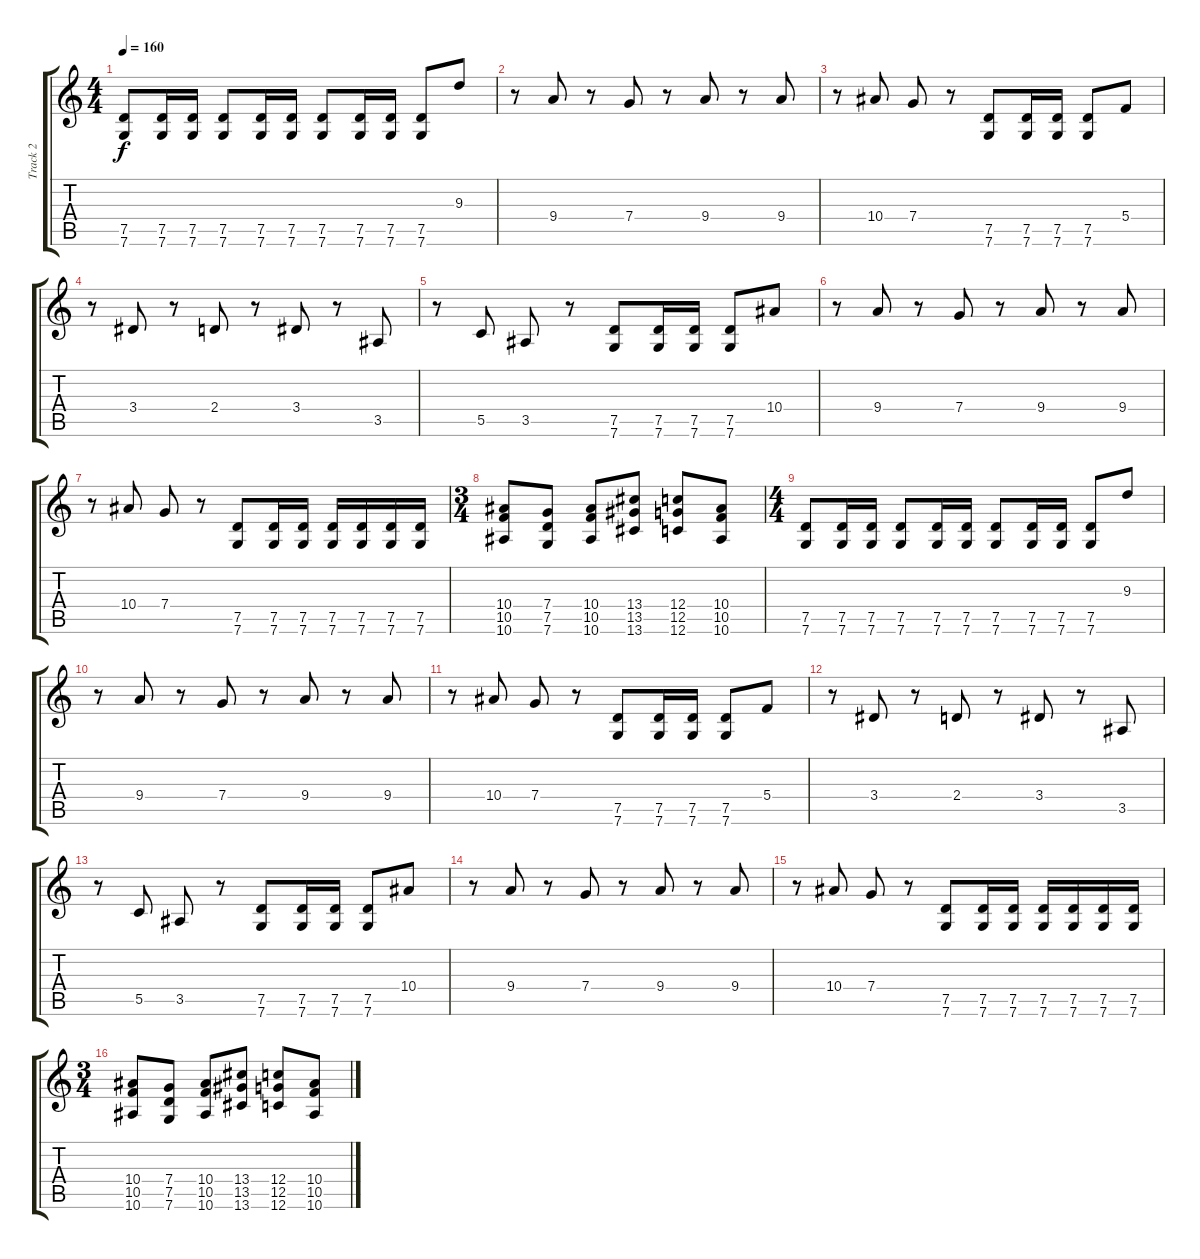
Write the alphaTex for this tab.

\track ("Track 2" "Track 2") {instrument acousticguitarnylon}
\staff {score tabs}
\tuning (D4 A3 F3 C3 G2 C2) {hide}
\ts (4 4)
\tempo 160
\clef g2
\ks c
(7.5 7.6).8{dy f} (7.5 7.6).16 (7.5 7.6).16 (7.5 7.6).8 (7.5 7.6).16 (7.5 7.6).16 (7.5 7.6).8 (7.5 7.6).16 (7.5 7.6).16 (7.5 7.6).8 9.3.8 |
r.8 9.4.8 r.8 7.4.8 r.8 9.4.8 r.8 9.4.8 |
r.8 10.4.8 7.4.8 r.8 (7.5 7.6).8 (7.5 7.6).16 (7.5 7.6).16 (7.5 7.6).8 5.4.8 |
r.8 3.4.8 r.8 2.4.8 r.8 3.4.8 r.8 3.5.8 |
r.8 5.5.8 3.5.8 r.8 (7.5 7.6).8 (7.5 7.6).16 (7.5 7.6).16 (7.5 7.6).8 10.4.8 |
r.8 9.4.8 r.8 7.4.8 r.8 9.4.8 r.8 9.4.8 |
r.8 10.4.8 7.4.8 r.8 (7.5 7.6).8 (7.5 7.6).16 (7.5 7.6).16 (7.5 7.6).16 (7.5 7.6).16 (7.5 7.6).16 (7.5 7.6).16 |
\ts (3 4)
(10.4 10.5 10.6).8 (7.4 7.5 7.6).8 (10.4 10.5 10.6).8 (13.4 13.5 13.6).8 (12.4 12.5 12.6).8 (10.4 10.5 10.6).8 |
\ts (4 4)
(7.5 7.6).8 (7.5 7.6).16 (7.5 7.6).16 (7.5 7.6).8 (7.5 7.6).16 (7.5 7.6).16 (7.5 7.6).8 (7.5 7.6).16 (7.5 7.6).16 (7.5 7.6).8 9.3.8 |
r.8 9.4.8 r.8 7.4.8 r.8 9.4.8 r.8 9.4.8 |
r.8 10.4.8 7.4.8 r.8 (7.5 7.6).8 (7.5 7.6).16 (7.5 7.6).16 (7.5 7.6).8 5.4.8 |
r.8 3.4.8 r.8 2.4.8 r.8 3.4.8 r.8 3.5.8 |
r.8 5.5.8 3.5.8 r.8 (7.5 7.6).8 (7.5 7.6).16 (7.5 7.6).16 (7.5 7.6).8 10.4.8 |
r.8 9.4.8 r.8 7.4.8 r.8 9.4.8 r.8 9.4.8 |
r.8 10.4.8 7.4.8 r.8 (7.5 7.6).8 (7.5 7.6).16 (7.5 7.6).16 (7.5 7.6).16 (7.5 7.6).16 (7.5 7.6).16 (7.5 7.6).16 |
\ts (3 4)
(10.4 10.5 10.6).8 (7.4 7.5 7.6).8 (10.4 10.5 10.6).8 (13.4 13.5 13.6).8 (12.4 12.5 12.6).8 (10.4 10.5 10.6).8
